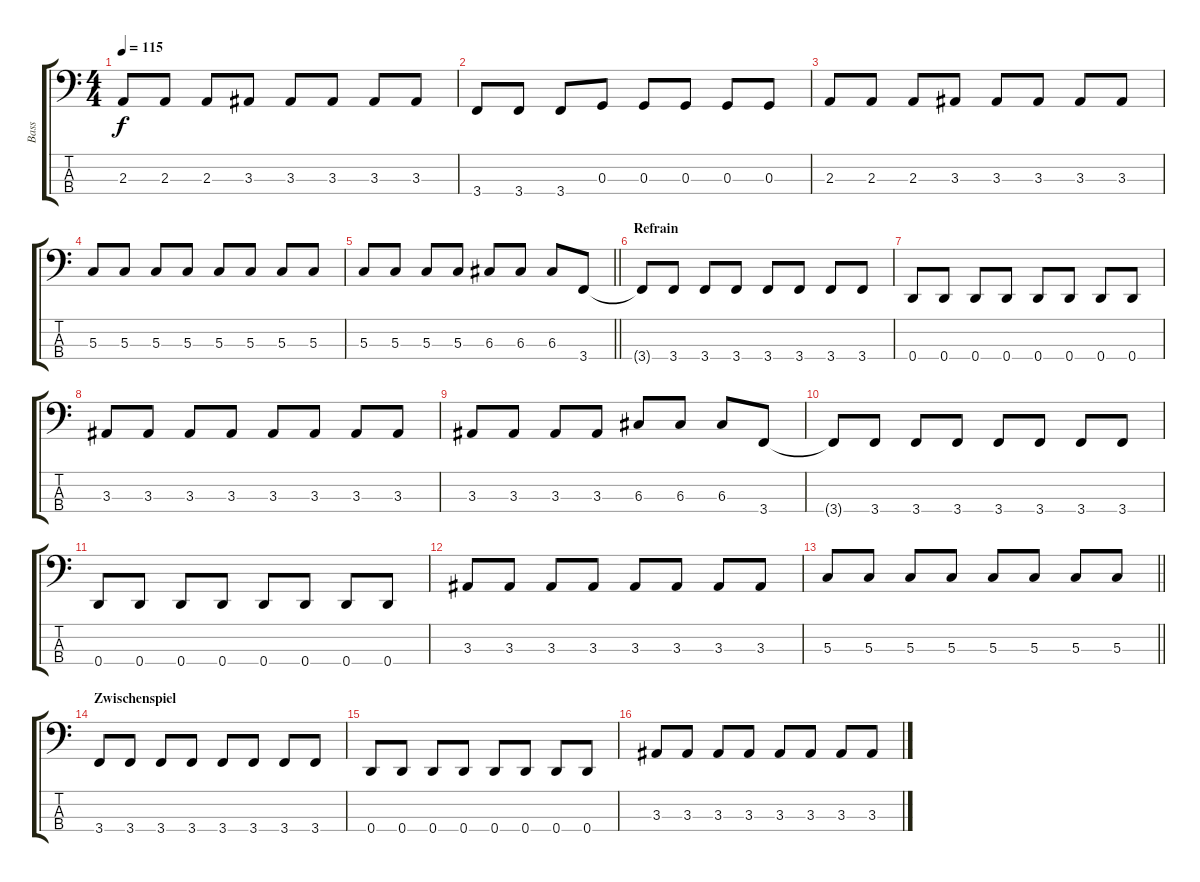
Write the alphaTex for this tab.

\track ("Bass" "Bass") {instrument electricbassfinger}
\staff {score tabs}
\tuning (F2 C2 G1 D1) {hide}
\ts (4 4)
\tempo 115
\clef f4
\ks c
2.3.8{dy f} 2.3.8 2.3.8 3.3.8 3.3.8 3.3.8 3.3.8 3.3.8 |
3.4.8 3.4.8 3.4.8 0.3.8 0.3.8 0.3.8 0.3.8 0.3.8 |
2.3.8 2.3.8 2.3.8 3.3.8 3.3.8 3.3.8 3.3.8 3.3.8 |
5.3.8 5.3.8 5.3.8 5.3.8 5.3.8 5.3.8 5.3.8 5.3.8 |
\barLineRight lightlight
5.3.8 5.3.8 5.3.8 5.3.8 6.3.8 6.3.8 6.3.8 3.4.8 |
\section ("" "Refrain")
3.4{t}.8 3.4.8 3.4.8 3.4.8 3.4.8 3.4.8 3.4.8 3.4.8 |
0.4.8 0.4.8 0.4.8 0.4.8 0.4.8 0.4.8 0.4.8 0.4.8 |
3.3.8 3.3.8 3.3.8 3.3.8 3.3.8 3.3.8 3.3.8 3.3.8 |
3.3.8 3.3.8 3.3.8 3.3.8 6.3.8 6.3.8 6.3.8 3.4.8 |
3.4{t}.8 3.4.8 3.4.8 3.4.8 3.4.8 3.4.8 3.4.8 3.4.8 |
0.4.8 0.4.8 0.4.8 0.4.8 0.4.8 0.4.8 0.4.8 0.4.8 |
3.3.8 3.3.8 3.3.8 3.3.8 3.3.8 3.3.8 3.3.8 3.3.8 |
\barLineRight lightlight
5.3.8 5.3.8 5.3.8 5.3.8 5.3.8 5.3.8 5.3.8 5.3.8 |
\section ("" "Zwischenspiel")
3.4.8 3.4.8 3.4.8 3.4.8 3.4.8 3.4.8 3.4.8 3.4.8 |
0.4.8 0.4.8 0.4.8 0.4.8 0.4.8 0.4.8 0.4.8 0.4.8 |
3.3.8 3.3.8 3.3.8 3.3.8 3.3.8 3.3.8 3.3.8 3.3.8
